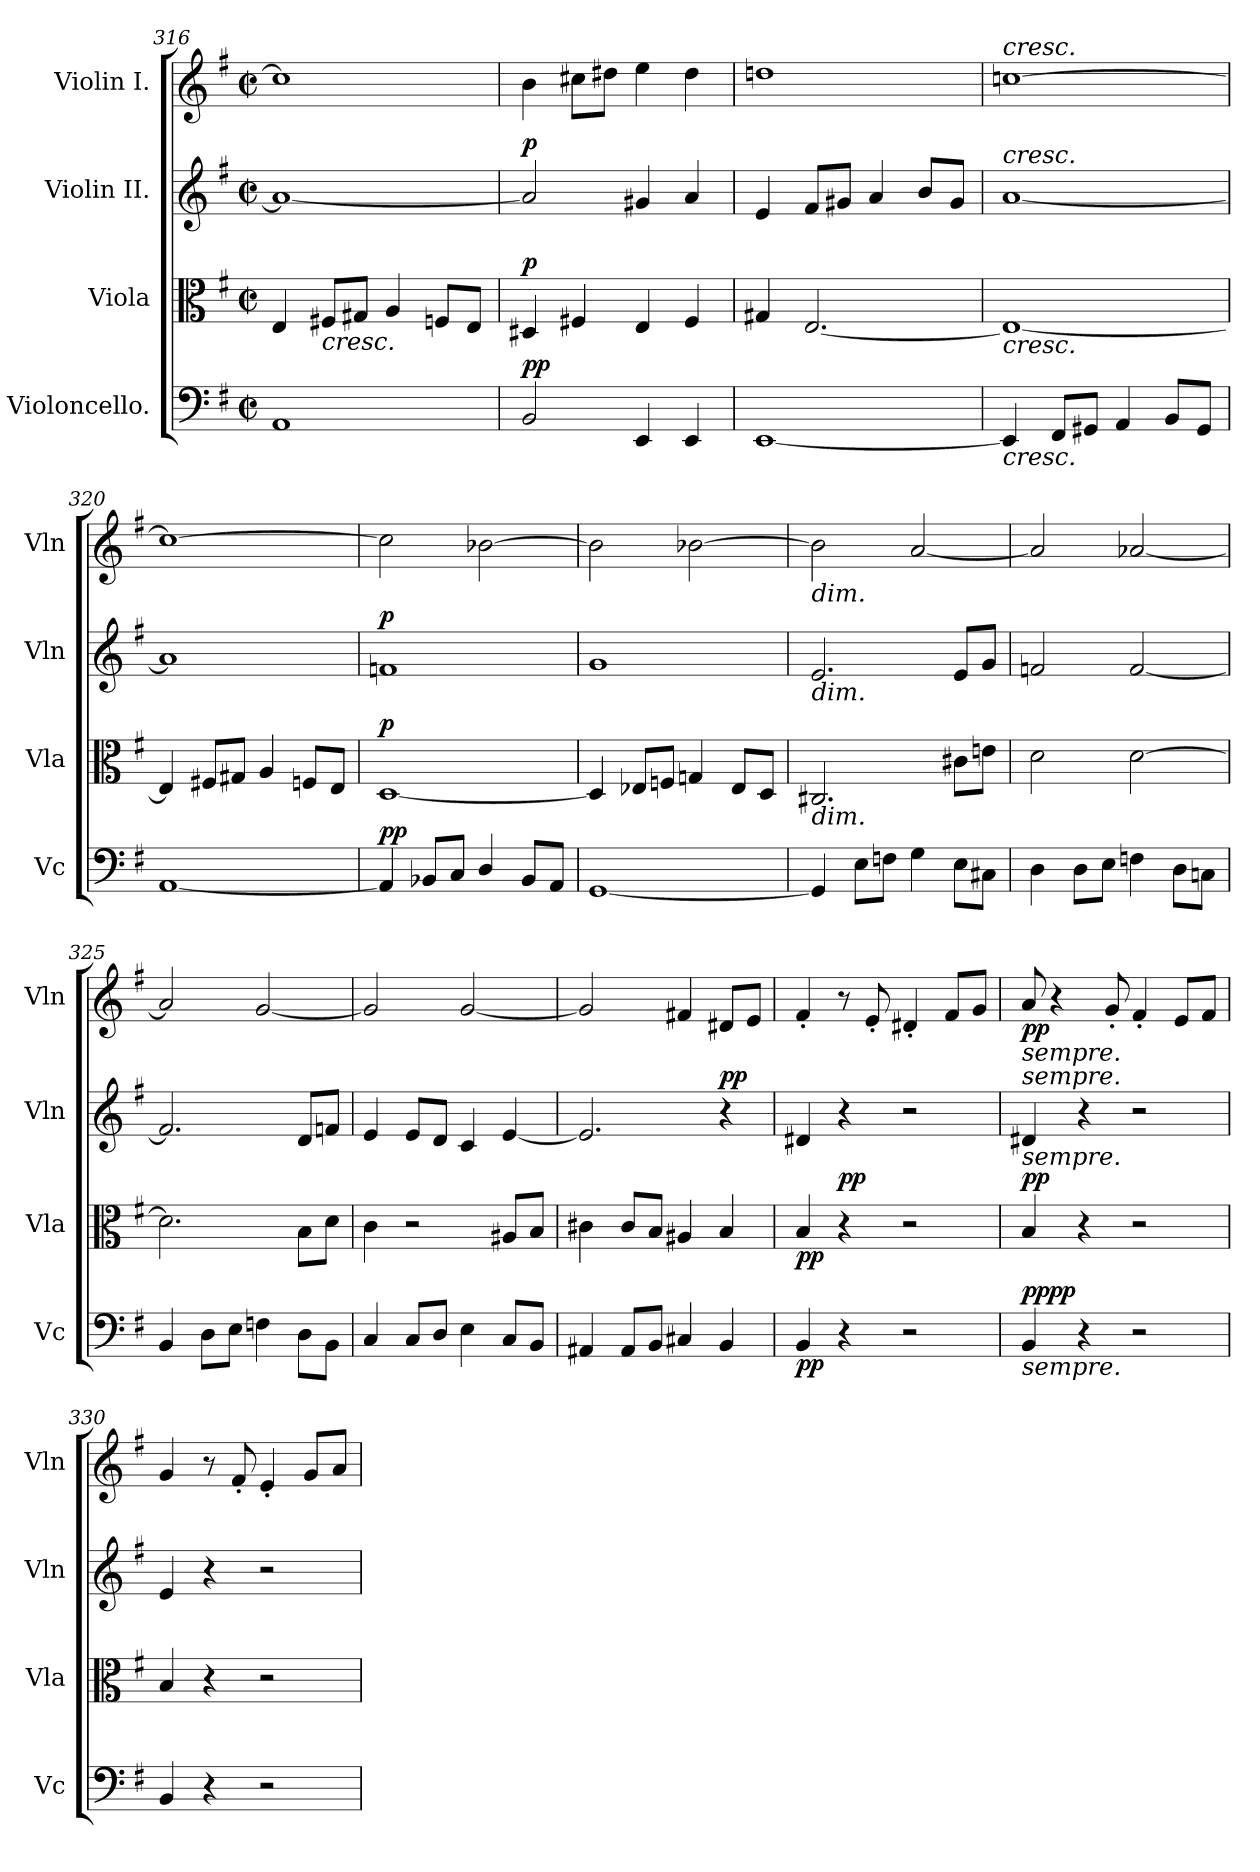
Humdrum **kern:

**kern	**dynam	**kern	**dynam	**kern	**dynam	**kern	**dynam
*part4	*part4	*part3	*part3	*part2	*part2	*part1	*part1
*staff4	*staff4	*staff3	*staff3	*staff2	*staff2	*staff1	*staff1
*I"Violoncello.	*	*I"Viola	*	*I"Violin II.	*	*I"Violin I.	*
*I'Vc	*	*I'Vla	*	*I'Vln	*	*I'Vln	*
*clefF4	*	*clefC3	*	*clefG2	*	*clefG2	*
*k[f#]	*	*k[f#]	*	*k[f#]	*	*k[f#]	*
*M2/2	*	*M2/2	*	*M2/2	*	*M2/2	*
*met(c|)	*	*met(c|)	*	*met(c|)	*	*met(c|)	*
=316	=316	=316	=316	=316	=316	=316	=316
1AA	.	4E/	.	1a_	.	1cc]	.
!	!	!LO:TX:b:i:t=cresc.	!	!	!	!	!
.	.	8F#X/L	.	.	.	.	.
.	.	8G#X/J	.	.	.	.	.
.	.	4A/	.	.	.	.	.
.	.	8Fn/L	.	.	.	.	.
.	.	8E/J	.	.	.	.	.
=317	=317	=317	=317	=317	=317	=317	=317
!	!LO:DY:b	!	!	!	!	!	!
!	!LO:DY:n=1:a	!	!LO:DY:a	!	!LO:DY:a	!	!
2BB/	p p	4D#X/	p	2a/]	p	4b\	.
.	.	4F#X/	.	.	.	8cc#X\L	.
.	.	.	.	.	.	8dd#X\J	.
4EE/	.	4E/	.	4g#X/	.	4ee\	.
4EE/	.	4F#/	.	4a/	.	4dd#\	.
=318	=318	=318	=318	=318	=318	=318	=318
[1EE	.	4G#X/	.	4e/	.	1ddn	.
.	.	[2.E/	.	8f#/L	.	.	.
.	.	.	.	8g#X/J	.	.	.
.	.	.	.	4a/	.	.	.
.	.	.	.	8b/L	.	.	.
.	.	.	.	8g#/J	.	.	.
=319	=319	=319	=319	=319	=319	=319	=319
!	!	!	!	!	!	!LO:TX:a:i:t=cresc.	!
!	!	!	!	!LO:TX:a:i:t=cresc.	!	!	!
!	!	!LO:TX:b:i:t=cresc.	!	!	!	!	!
!LO:TX:b:i:t=cresc.	!	!	!	!	!	!	!
4EE/]	.	1E_	.	[1a	.	[1ccn	.
8FF#/L	.	.	.	.	.	.	.
8GG#X/J	.	.	.	.	.	.	.
4AA/	.	.	.	.	.	.	.
8BB/L	.	.	.	.	.	.	.
8GG#/J	.	.	.	.	.	.	.
=320	=320	=320	=320	=320	=320	=320	=320
[1AA	.	4E/]	.	1a]	.	1cc_	.
.	.	8F#X/L	.	.	.	.	.
.	.	8G#X/J	.	.	.	.	.
.	.	4A/	.	.	.	.	.
.	.	8Fn/L	.	.	.	.	.
.	.	8E/J	.	.	.	.	.
=321	=321	=321	=321	=321	=321	=321	=321
!	!LO:DY:b	!	!	!	!	!	!
!	!LO:DY:n=1:a	!	!LO:DY:a	!	!LO:DY:a	!	!
4AA/]	p p	[1D	p	1fn	p	2cc\]	.
8BB-X/L	.	.	.	.	.	.	.
8C/J	.	.	.	.	.	.	.
4D/	.	.	.	.	.	[2b-X\	.
8BB-/L	.	.	.	.	.	.	.
8AA/J	.	.	.	.	.	.	.
=322	=322	=322	=322	=322	=322	=322	=322
[1GG	.	4D/]	.	1g	.	2b-\]	.
.	.	8E-X/L	.	.	.	.	.
.	.	8Fn/J	.	.	.	.	.
.	.	4Gn/	.	.	.	[2b-X\	.
.	.	8E-/L	.	.	.	.	.
.	.	8D/J	.	.	.	.	.
=323	=323	=323	=323	=323	=323	=323	=323
!	!	!	!	!	!	!LO:TX:b:i:t=dim.	!
!	!	!	!	!LO:TX:b:i:t=dim.	!	!	!
!	!	!LO:TX:b:i:t=dim.	!	!	!	!	!
4GG/]	.	2.C#X/	.	2.e/	.	2b-\]	.
8E\L	.	.	.	.	.	.	.
8Fn\J	.	.	.	.	.	.	.
4G\	.	.	.	.	.	[2a/	.
8E\L	.	8c#X\L	.	8e/L	.	.	.
8C#X\J	.	8en\J	.	8g/J	.	.	.
=324	=324	=324	=324	=324	=324	=324	=324
4D\	.	2d\	.	2fn/	.	2a/]	.
8D\L	.	.	.	.	.	.	.
8E\J	.	.	.	.	.	.	.
4Fn\	.	[2d\	.	[2f/	.	[2a-X/	.
8D\L	.	.	.	.	.	.	.
8Cn\J	.	.	.	.	.	.	.
=325	=325	=325	=325	=325	=325	=325	=325
4BB/	.	2.d\]	.	2.f/]	.	2a-/]	.
8D\L	.	.	.	.	.	.	.
8E\J	.	.	.	.	.	.	.
4Fn\	.	.	.	.	.	[2g/	.
8D\L	.	8B\L	.	8d/L	.	.	.
8BB\J	.	8d\J	.	8fn/J	.	.	.
=326	=326	=326	=326	=326	=326	=326	=326
4C/	.	4c\	.	4e/	.	2g/]	.
8C/L	.	2r	.	8e/L	.	.	.
8D/J	.	.	.	8d/J	.	.	.
4E\	.	.	.	4c/	.	[2g/	.
8C/L	.	8A#X/L	.	[4e/	.	.	.
8BB/J	.	8B/J	.	.	.	.	.
=327	=327	=327	=327	=327	=327	=327	=327
4AA#X/	.	4c#X\	.	2.e/]	.	2g/]	.
8AA#/L	.	8c#/L	.	.	.	.	.
8BB/J	.	8B/J	.	.	.	.	.
4C#X/	.	4A#X/	.	.	.	4f#X/	.
!	!	!	!	!	!LO:DY:a	!	!
4BB/	.	4B/	.	4r	pp	8d#X/L	.
.	.	.	.	.	.	8e/J	.
=328	=328	=328	=328	=328	=328	=328	=328
!	!LO:DY:b	!	!LO:DY:b	!	!	!	!
4BB/	pp	4B/	pp	4d#X/	.	4f#'/	.
!	!	!	!LO:DY:a	!	!	!	!
4r	.	4r	pp	4r	.	8r	.
.	.	.	.	.	.	8e'/	.
2r	.	2r	.	2r	.	4d#X'/	.
.	.	.	.	.	.	8f#/L	.
.	.	.	.	.	.	8g/J	.
=329	=329	=329	=329	=329	=329	=329	=329
!	!	!	!	!	!	!LO:TX:b:i:t=sempre.	!
!	!	!	!	!LO:TX:a:i:t=sempre.	!	!	!
!	!	!LO:TX:a:i:t=sempre.	!	!	!	!	!
!LO:TX:b:i:t=sempre.	!	!	!	!	!	!	!
!	!LO:DY:b	!	!	!	!	!	!
!	!LO:DY:n=1:a	!	!LO:DY:a	!	!	!	!LO:DY:b
4BB/	pp pp	4B/	pp	4d#X/	.	8a/	pp
.	.	.	.	.	.	4r	.
4r	.	4r	.	4r	.	.	.
.	.	.	.	.	.	8g'/	.
2r	.	2r	.	2r	.	4f#'/	.
.	.	.	.	.	.	8e/L	.
.	.	.	.	.	.	8f#/J	.
=330	=330	=330	=330	=330	=330	=330	=330
4BB/	.	4B/	.	4e/	.	4g/	.
4r	.	4r	.	4r	.	8r	.
.	.	.	.	.	.	8f#'/	.
2r	.	2r	.	2r	.	4e'/	.
.	.	.	.	.	.	8g/L	.
.	.	.	.	.	.	8a/J	.
=	=	=	=	=	=	=	=
*-	*-	*-	*-	*-	*-	*-	*-
